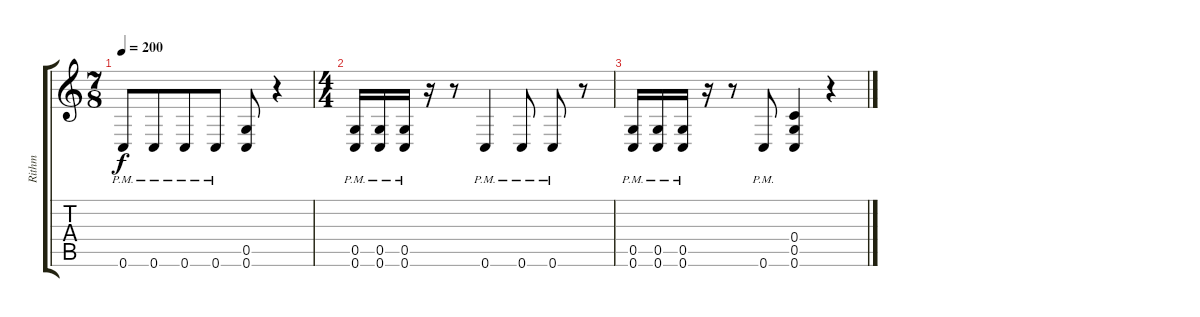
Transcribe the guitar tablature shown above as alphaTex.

\track ("Rithm" "Rithm") {instrument distortionguitar}
\staff {score tabs}
\tuning (D4 A3 F3 C3 G2 C2) {hide}
\ts (7 8)
\tempo 200
\clef g2
\ks c
0.6{pm}.8{dy f} 0.6{pm}.8 0.6{pm}.8 0.6{pm}.8 (0.5 0.6).8 r.4 |
\ts (4 4)
(0.5{pm} 0.6{pm}).16 (0.5{pm} 0.6{pm}).16 (0.5{pm} 0.6{pm}).16 r.16 r.8 0.6{pm}.4 0.6{pm}.8 0.6{pm}.8 r.8 |
(0.5{pm} 0.6{pm}).16 (0.5{pm} 0.6{pm}).16 (0.5{pm} 0.6{pm}).16 r.16 r.8 0.6{pm}.8 (0.4 0.5 0.6).4 r.4
